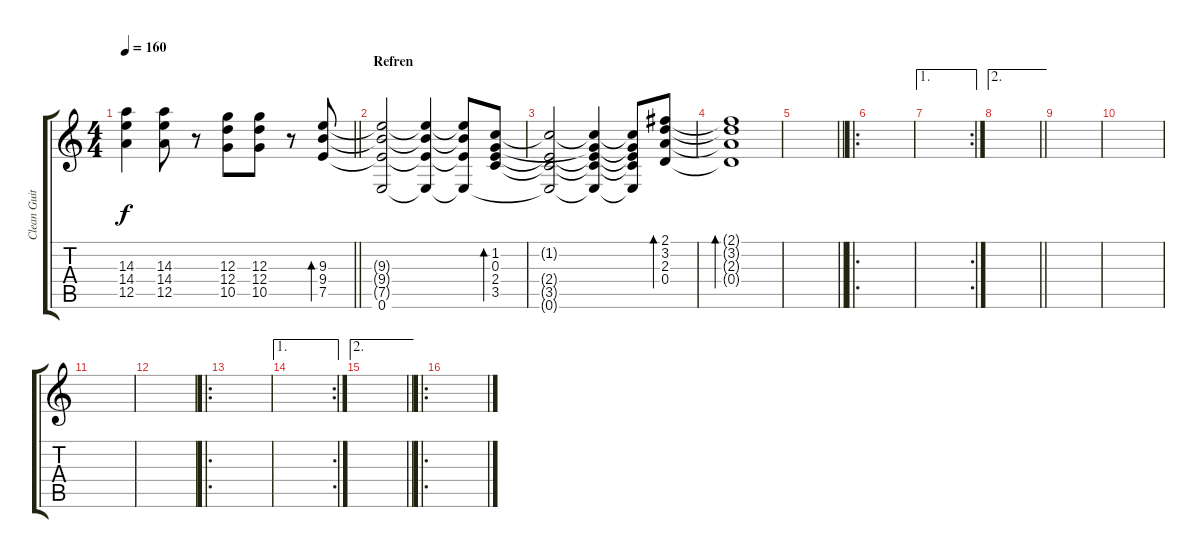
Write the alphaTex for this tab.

\track ("Clean Guitar " "Clean Guit") {instrument electricguitarmuted}
\staff {score tabs}
\tuning (E4 B3 G3 D3 A2 E2) {hide}
\ts (4 4)
\tempo 160
\clef g2
\barLineRight lightlight
\ks c
(14.3 14.4 12.5).4{dy f} (14.3 14.4 12.5).8 r.8 (12.3 12.4 10.5).8 (12.3 12.4 10.5).8 r.8 (9.3 9.4 7.5).8{bd 480} |
\section ("" "Refren")
(9.3{t} 9.4{t} 7.5{t} 0.6).2 (9.3{t} 9.4{t} 7.5{t} 0.6{t}).4 (9.3{t} 9.4{t} 7.5{t} 0.6{t}).8 (1.2 0.3 2.4 3.5).8{bd 480} |
(1.2{t} 2.4{t} 3.5{t} 0.6{t}).2 (1.2{t} 0.3{t} 2.4{t} 3.5{t} 0.6{t}).4 (1.2{t} 0.3{t} 2.4{t} 3.5{t} 0.6{t}).8 (2.1 3.2 2.3 0.4).8{bd 480} |
(2.1{t} 3.2{t} 2.3{t} 0.4{t}).1{bd 480} |
\barLineRight lightlight
|
\ro
|
\ae 1
\rc 2
|
\ae 2
\barLineRight lightlight
|
|
|
|
|
\ro
|
\ae 1
\rc 2
|
\ae 2
\barLineRight lightlight
|
\ro
